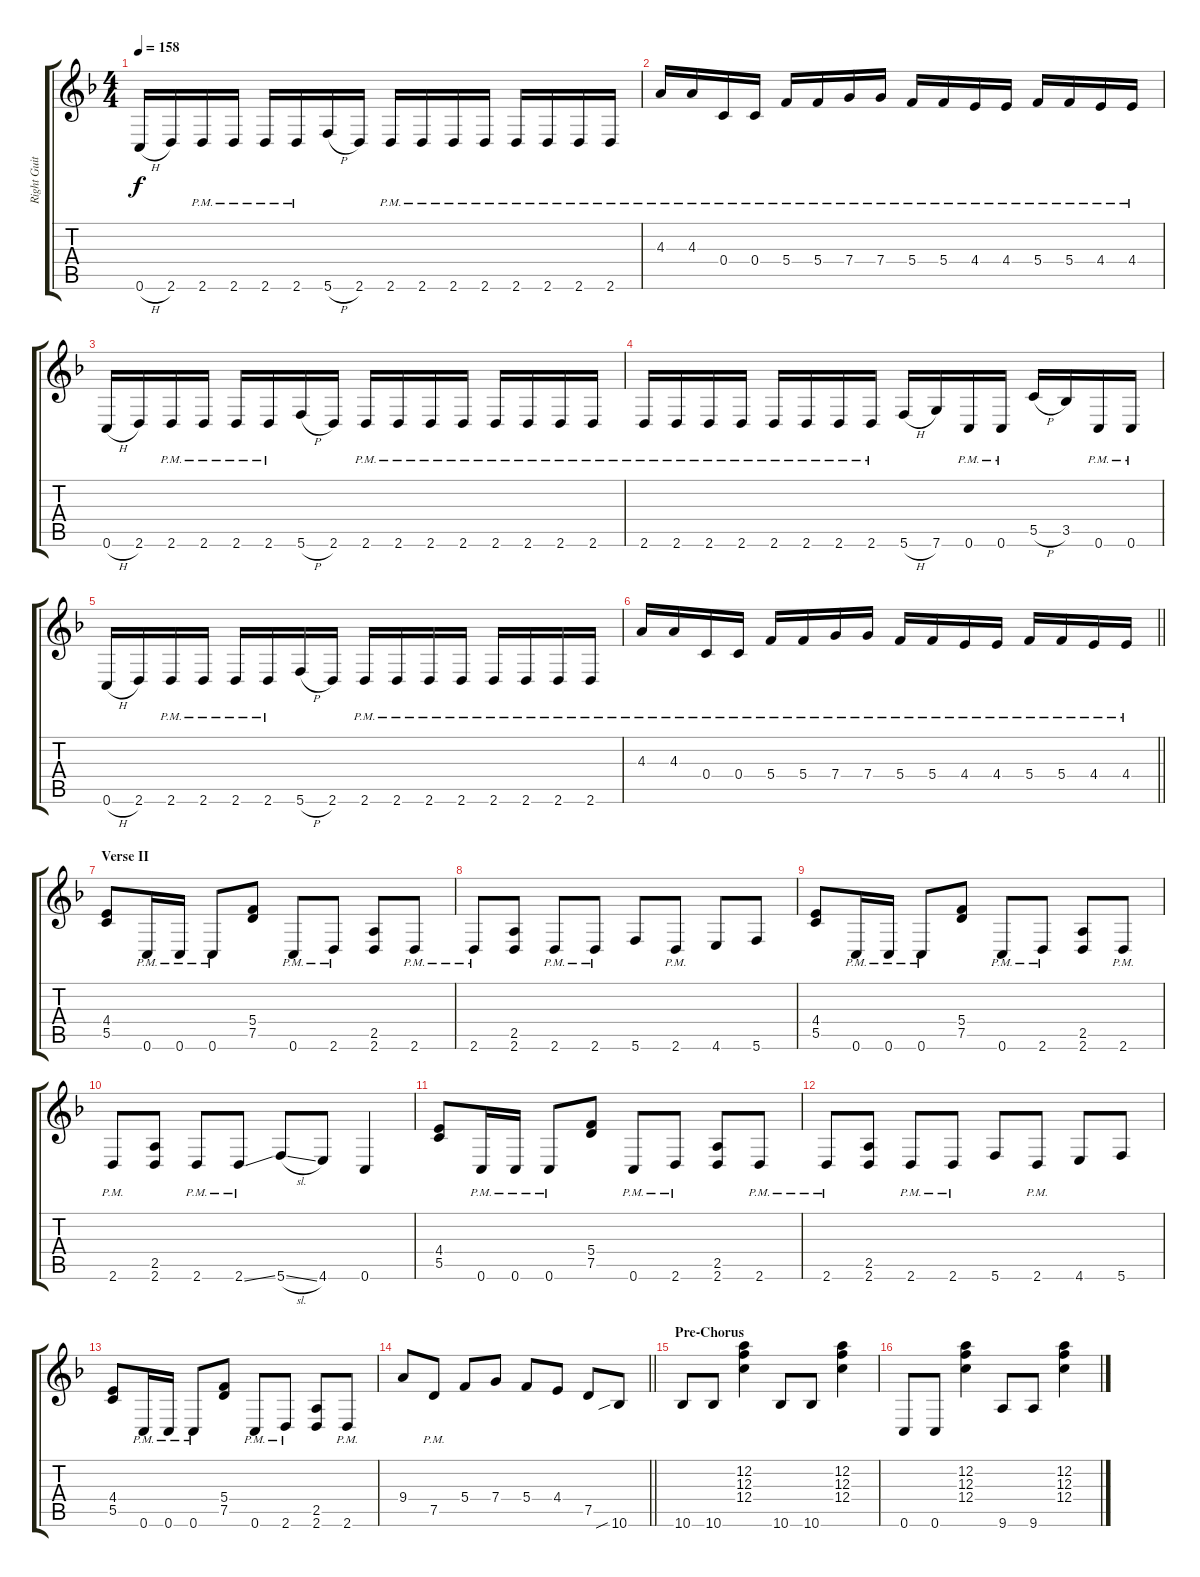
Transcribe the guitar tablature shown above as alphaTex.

\track ("Right Guitar" "Right Guit") {instrument distortionguitar}
\staff {score tabs}
\tuning (D4 A3 F3 C3 G2 C2) {hide}
\ts (4 4)
\tempo 158
\clef g2
\ks f
0.6{h}.16{dy f} 2.6.16 2.6{pm}.16 2.6{pm}.16 2.6{pm}.16 2.6{pm}.16 5.6{h}.16 2.6.16 2.6{pm}.16 2.6{pm}.16 2.6{pm}.16 2.6{pm}.16 2.6{pm}.16 2.6{pm}.16 2.6{pm}.16 2.6{pm}.16 |
4.3{pm}.16 4.3{pm}.16 0.4{pm}.16 0.4{pm}.16 5.4{pm}.16 5.4{pm}.16 7.4{pm}.16 7.4{pm}.16 5.4{pm}.16 5.4{pm}.16 4.4{pm}.16 4.4{pm}.16 5.4{pm}.16 5.4{pm}.16 4.4{pm}.16 4.4{pm}.16 |
0.6{h}.16 2.6.16 2.6{pm}.16 2.6{pm}.16 2.6{pm}.16 2.6{pm}.16 5.6{h}.16 2.6.16 2.6{pm}.16 2.6{pm}.16 2.6{pm}.16 2.6{pm}.16 2.6{pm}.16 2.6{pm}.16 2.6{pm}.16 2.6{pm}.16 |
2.6{pm}.16 2.6{pm}.16 2.6{pm}.16 2.6{pm}.16 2.6{pm}.16 2.6{pm}.16 2.6{pm}.16 2.6{pm}.16 5.6{h}.16 7.6.16 0.6{pm}.16 0.6{pm}.16 5.5{h}.16 3.5.16 0.6{pm}.16 0.6{pm}.16 |
0.6{h}.16 2.6.16 2.6{pm}.16 2.6{pm}.16 2.6{pm}.16 2.6{pm}.16 5.6{h}.16 2.6.16 2.6{pm}.16 2.6{pm}.16 2.6{pm}.16 2.6{pm}.16 2.6{pm}.16 2.6{pm}.16 2.6{pm}.16 2.6{pm}.16 |
\barLineRight lightlight
4.3{pm}.16 4.3{pm}.16 0.4{pm}.16 0.4{pm}.16 5.4{pm}.16 5.4{pm}.16 7.4{pm}.16 7.4{pm}.16 5.4{pm}.16 5.4{pm}.16 4.4{pm}.16 4.4{pm}.16 5.4{pm}.16 5.4{pm}.16 4.4{pm}.16 4.4{pm}.16 |
\section ("" "Verse II")
(4.4 5.5).8 0.6{pm}.16 0.6{pm}.16 0.6{pm}.8 (5.4 7.5).8 0.6{pm}.8 2.6{pm}.8 (2.5 2.6).8 2.6{pm}.8 |
2.6{pm}.8 (2.5 2.6).8 2.6{pm}.8 2.6{pm}.8 5.6.8 2.6{pm}.8 4.6.8 5.6.8 |
(4.4 5.5).8 0.6{pm}.16 0.6{pm}.16 0.6{pm}.8 (5.4 7.5).8 0.6{pm}.8 2.6{pm}.8 (2.5 2.6).8 2.6{pm}.8 |
2.6{pm}.8 (2.5 2.6).8 2.6{pm}.8 2.6{ss pm}.8 5.6{sl}.8 4.6.8 0.6.4 |
(4.4 5.5).8 0.6{pm}.16 0.6{pm}.16 0.6{pm}.8 (5.4 7.5).8 0.6{pm}.8 2.6{pm}.8 (2.5 2.6).8 2.6{pm}.8 |
2.6{pm}.8 (2.5 2.6).8 2.6{pm}.8 2.6{pm}.8 5.6.8 2.6{pm}.8 4.6.8 5.6.8 |
(4.4 5.5).8 0.6{pm}.16 0.6{pm}.16 0.6{pm}.8 (5.4 7.5).8 0.6{pm}.8 2.6{pm}.8 (2.5 2.6).8 2.6{pm}.8 |
\barLineRight lightlight
9.4.8 7.5{pm}.8 5.4.8 7.4.8 5.4.8 4.4.8 7.5.8 10.6{sib}.8 |
\section ("" "Pre-Chorus")
10.6.8 10.6.8 (12.2 12.3 12.4).4 10.6.8 10.6.8 (12.2 12.3 12.4).4 |
0.6.8 0.6.8 (12.2 12.3 12.4).4 9.6.8 9.6.8 (12.2 12.3 12.4).4
